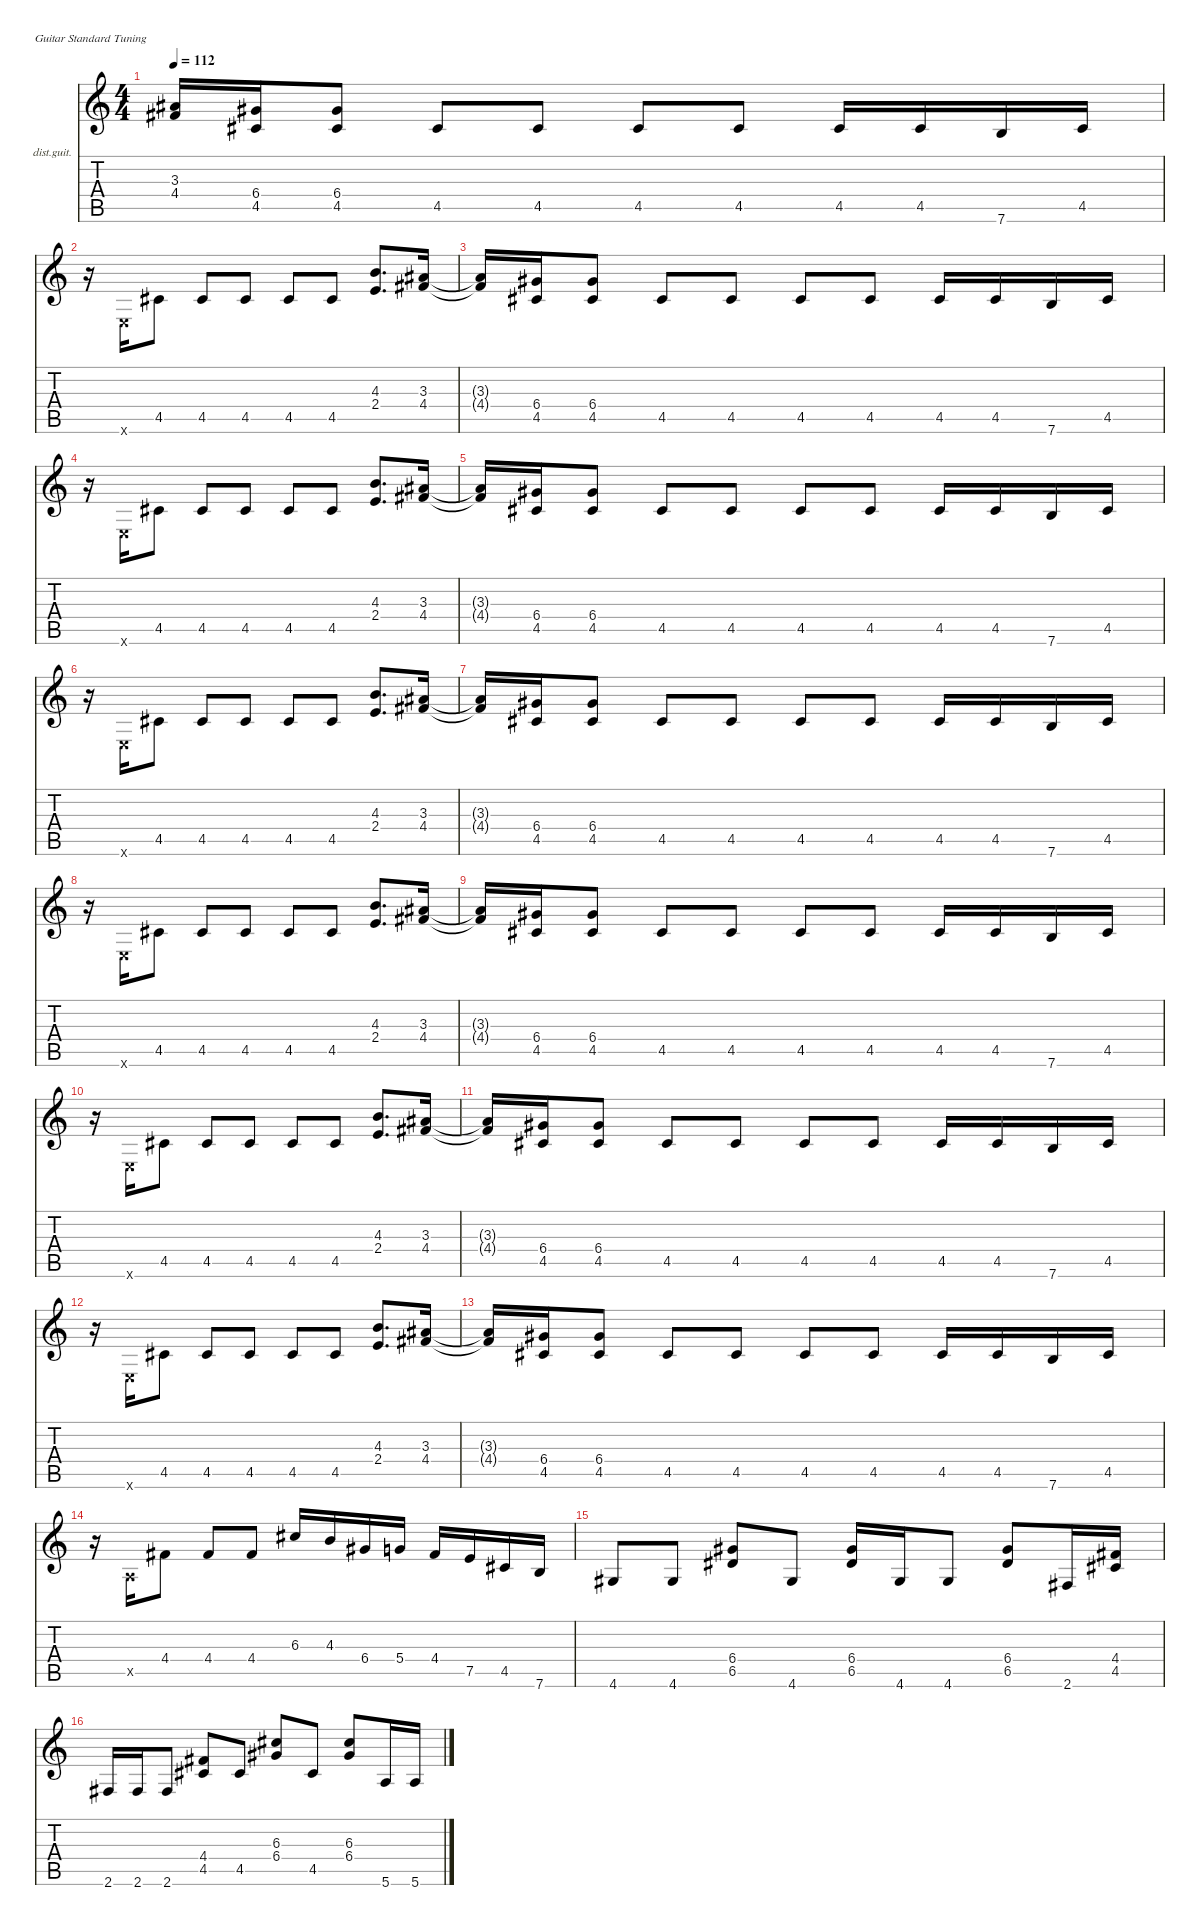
\defaultSystemsLayout 4
\hideDynamics
\bracketExtendMode nobrackets
\firstSystemTrackNameOrientation horizontal
\otherSystemsTrackNameOrientation horizontal
\track ("Gtr. 1" "dist.guit.") {instrument distortionguitar}
\staff {score tabs}
\tuning (E4 B3 G3 D3 A2 E2)
\ts (4 4)
\tempo 112
\clef g2
\ks c
(3.3{t acc #} 4.4{t acc #}).16{dy f beam Up} (6.4{acc #} 4.5{acc #}).16{beam Up} (6.4{acc #} 4.5{acc #}).8{beam Up} 4.5{acc #}.8{beam Up} 4.5{acc #}.8{beam Up} 4.5{acc #}.8{beam Up} 4.5{acc #}.8{beam Up} 4.5{acc #}.16{beam Up} 4.5{acc #}.16{beam Up} 7.6.16{beam Up} 4.5{acc #}.16{beam Up} |
r.16{beam Down} 0.6{x}.16{beam Up} 4.5{acc #}.8{beam Up} 4.5{acc #}.8{beam Up} 4.5{acc #}.8{beam Up} 4.5{acc #}.8{beam Up} 4.5{acc #}.8{beam Up} (4.3 2.4).8{d beam Up} (3.3{acc #} 4.4{acc #}).16{beam Up} |
(3.3{t acc #} 4.4{t acc #}).16{beam Up} (6.4{acc #} 4.5{acc #}).16{beam Up} (6.4{acc #} 4.5{acc #}).8{beam Up} 4.5{acc #}.8{beam Up} 4.5{acc #}.8{beam Up} 4.5{acc #}.8{beam Up} 4.5{acc #}.8{beam Up} 4.5{acc #}.16{beam Up} 4.5{acc #}.16{beam Up} 7.6.16{beam Up} 4.5{acc #}.16{beam Up} |
r.16{beam Down} 0.6{x}.16{beam Up} 4.5{acc #}.8{beam Up} 4.5{acc #}.8{beam Up} 4.5{acc #}.8{beam Up} 4.5{acc #}.8{beam Up} 4.5{acc #}.8{beam Up} (4.3 2.4).8{d beam Up} (3.3{acc #} 4.4{acc #}).16{beam Up} |
(3.3{t acc #} 4.4{t acc #}).16{beam Up} (6.4{acc #} 4.5{acc #}).16{beam Up} (6.4{acc #} 4.5{acc #}).8{beam Up} 4.5{acc #}.8{beam Up} 4.5{acc #}.8{beam Up} 4.5{acc #}.8{beam Up} 4.5{acc #}.8{beam Up} 4.5{acc #}.16{beam Up} 4.5{acc #}.16{beam Up} 7.6.16{beam Up} 4.5{acc #}.16{beam Up} |
r.16{beam Down} 0.6{x}.16{beam Up} 4.5{acc #}.8{beam Up} 4.5{acc #}.8{beam Up} 4.5{acc #}.8{beam Up} 4.5{acc #}.8{beam Up} 4.5{acc #}.8{beam Up} (4.3 2.4).8{d beam Up} (3.3{acc #} 4.4{acc #}).16{beam Up} |
(3.3{t acc #} 4.4{t acc #}).16{beam Up} (6.4{acc #} 4.5{acc #}).16{beam Up} (6.4{acc #} 4.5{acc #}).8{beam Up} 4.5{acc #}.8{beam Up} 4.5{acc #}.8{beam Up} 4.5{acc #}.8{beam Up} 4.5{acc #}.8{beam Up} 4.5{acc #}.16{beam Up} 4.5{acc #}.16{beam Up} 7.6.16{beam Up} 4.5{acc #}.16{beam Up} |
r.16{beam Down} 0.6{x}.16{beam Up} 4.5{acc #}.8{beam Up} 4.5{acc #}.8{beam Up} 4.5{acc #}.8{beam Up} 4.5{acc #}.8{beam Up} 4.5{acc #}.8{beam Up} (4.3 2.4).8{d beam Up} (3.3{acc #} 4.4{acc #}).16{beam Up} |
(3.3{t acc #} 4.4{t acc #}).16{beam Up} (6.4{acc #} 4.5{acc #}).16{beam Up} (6.4{acc #} 4.5{acc #}).8{beam Up} 4.5{acc #}.8{beam Up} 4.5{acc #}.8{beam Up} 4.5{acc #}.8{beam Up} 4.5{acc #}.8{beam Up} 4.5{acc #}.16{beam Up} 4.5{acc #}.16{beam Up} 7.6.16{beam Up} 4.5{acc #}.16{beam Up} |
r.16{beam Down} 0.6{x}.16{beam Up} 4.5{acc #}.8{beam Up} 4.5{acc #}.8{beam Up} 4.5{acc #}.8{beam Up} 4.5{acc #}.8{beam Up} 4.5{acc #}.8{beam Up} (4.3 2.4).8{d beam Up} (3.3{acc #} 4.4{acc #}).16{beam Up} |
(3.3{t acc #} 4.4{t acc #}).16{beam Up} (6.4{acc #} 4.5{acc #}).16{beam Up} (6.4{acc #} 4.5{acc #}).8{beam Up} 4.5{acc #}.8{beam Up} 4.5{acc #}.8{beam Up} 4.5{acc #}.8{beam Up} 4.5{acc #}.8{beam Up} 4.5{acc #}.16{beam Up} 4.5{acc #}.16{beam Up} 7.6.16{beam Up} 4.5{acc #}.16{beam Up} |
r.16{beam Down} 0.6{x}.16{beam Up} 4.5{acc #}.8{beam Up} 4.5{acc #}.8{beam Up} 4.5{acc #}.8{beam Up} 4.5{acc #}.8{beam Up} 4.5{acc #}.8{beam Up} (4.3 2.4).8{d beam Up} (3.3{acc #} 4.4{acc #}).16{beam Up} |
(3.3{t acc #} 4.4{t acc #}).16{beam Up} (6.4{acc #} 4.5{acc #}).16{beam Up} (6.4{acc #} 4.5{acc #}).8{beam Up} 4.5{acc #}.8{beam Up} 4.5{acc #}.8{beam Up} 4.5{acc #}.8{beam Up} 4.5{acc #}.8{beam Up} 4.5{acc #}.16{beam Up} 4.5{acc #}.16{beam Up} 7.6.16{beam Up} 4.5{acc #}.16{beam Up} |
r.16{beam Down} 0.5{x}.16{beam Up} 4.4{acc #}.8{beam Up} 4.4{acc #}.8{beam Up} 4.4{acc #}.8{beam Up} 6.3{acc #}.16{beam Up} 4.3.16{beam Up} 6.4{acc #}.16{beam Up} 5.4.16{beam Up} 4.4{acc #}.16{beam Up} 7.5.16{beam Up} 4.5{acc #}.16{beam Up} 7.6.16{beam Up} |
4.6{acc #}.8{beam Up} 4.6{acc #}.8{beam Up} (6.4{acc #} 6.5{acc #}).8{beam Up} 4.6{acc #}.8{beam Up} (6.4{acc #} 6.5{acc #}).16{beam Up} 4.6{acc #}.16{beam Up} 4.6{acc #}.8{beam Up} (6.4{acc #} 6.5{acc #}).8{beam Up} 2.6{acc #}.16{beam Up} (4.4{acc #} 4.5{acc #}).16{beam Up} |
2.6{acc #}.16{beam Up} 2.6{acc #}.16{beam Up} 2.6{acc #}.8{beam Up} (4.4{acc #} 4.5{acc #}).8{beam Up} 4.5{acc #}.8{beam Up} (6.3{acc #} 6.4{acc #}).8{beam Up} 4.5{acc #}.8{beam Up} (6.3{acc #} 6.4{acc #}).8{beam Up} 5.6.16{beam Up} 5.6.16{beam Up}
